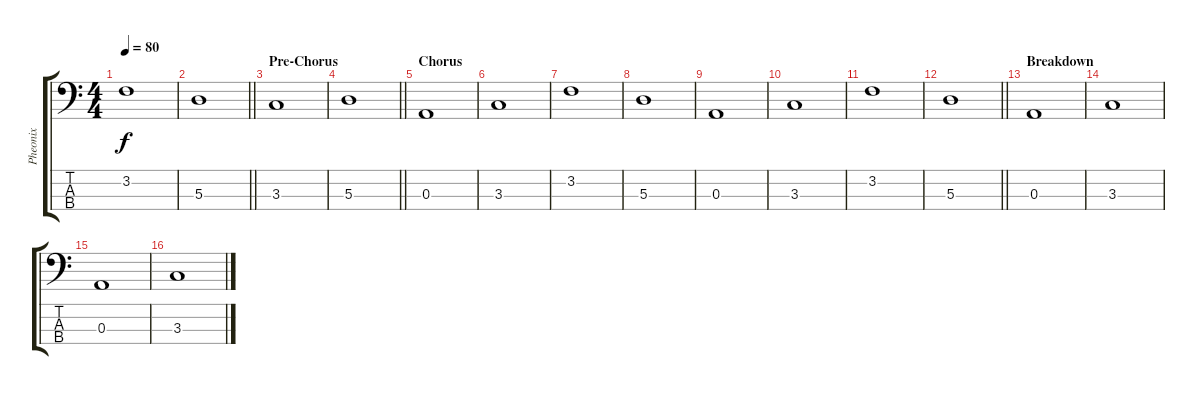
\track ("Pheonix" "Pheonix") {instrument electricbassfinger}
\staff {score tabs}
\tuning (G2 D2 A1 E1) {hide}
\ts (4 4)
\tempo 80
\clef f4
\ks c
3.2.1{dy f} |
\barLineRight lightlight
5.3.1 |
\section ("" "Pre-Chorus")
3.3.1 |
\barLineRight lightlight
5.3.1 |
\section ("" "Chorus")
0.3.1 |
3.3.1 |
3.2.1 |
5.3.1 |
0.3.1 |
3.3.1 |
3.2.1 |
\barLineRight lightlight
5.3.1 |
\section ("" "Breakdown")
0.3.1 |
3.3.1 |
0.3.1 |
3.3.1
